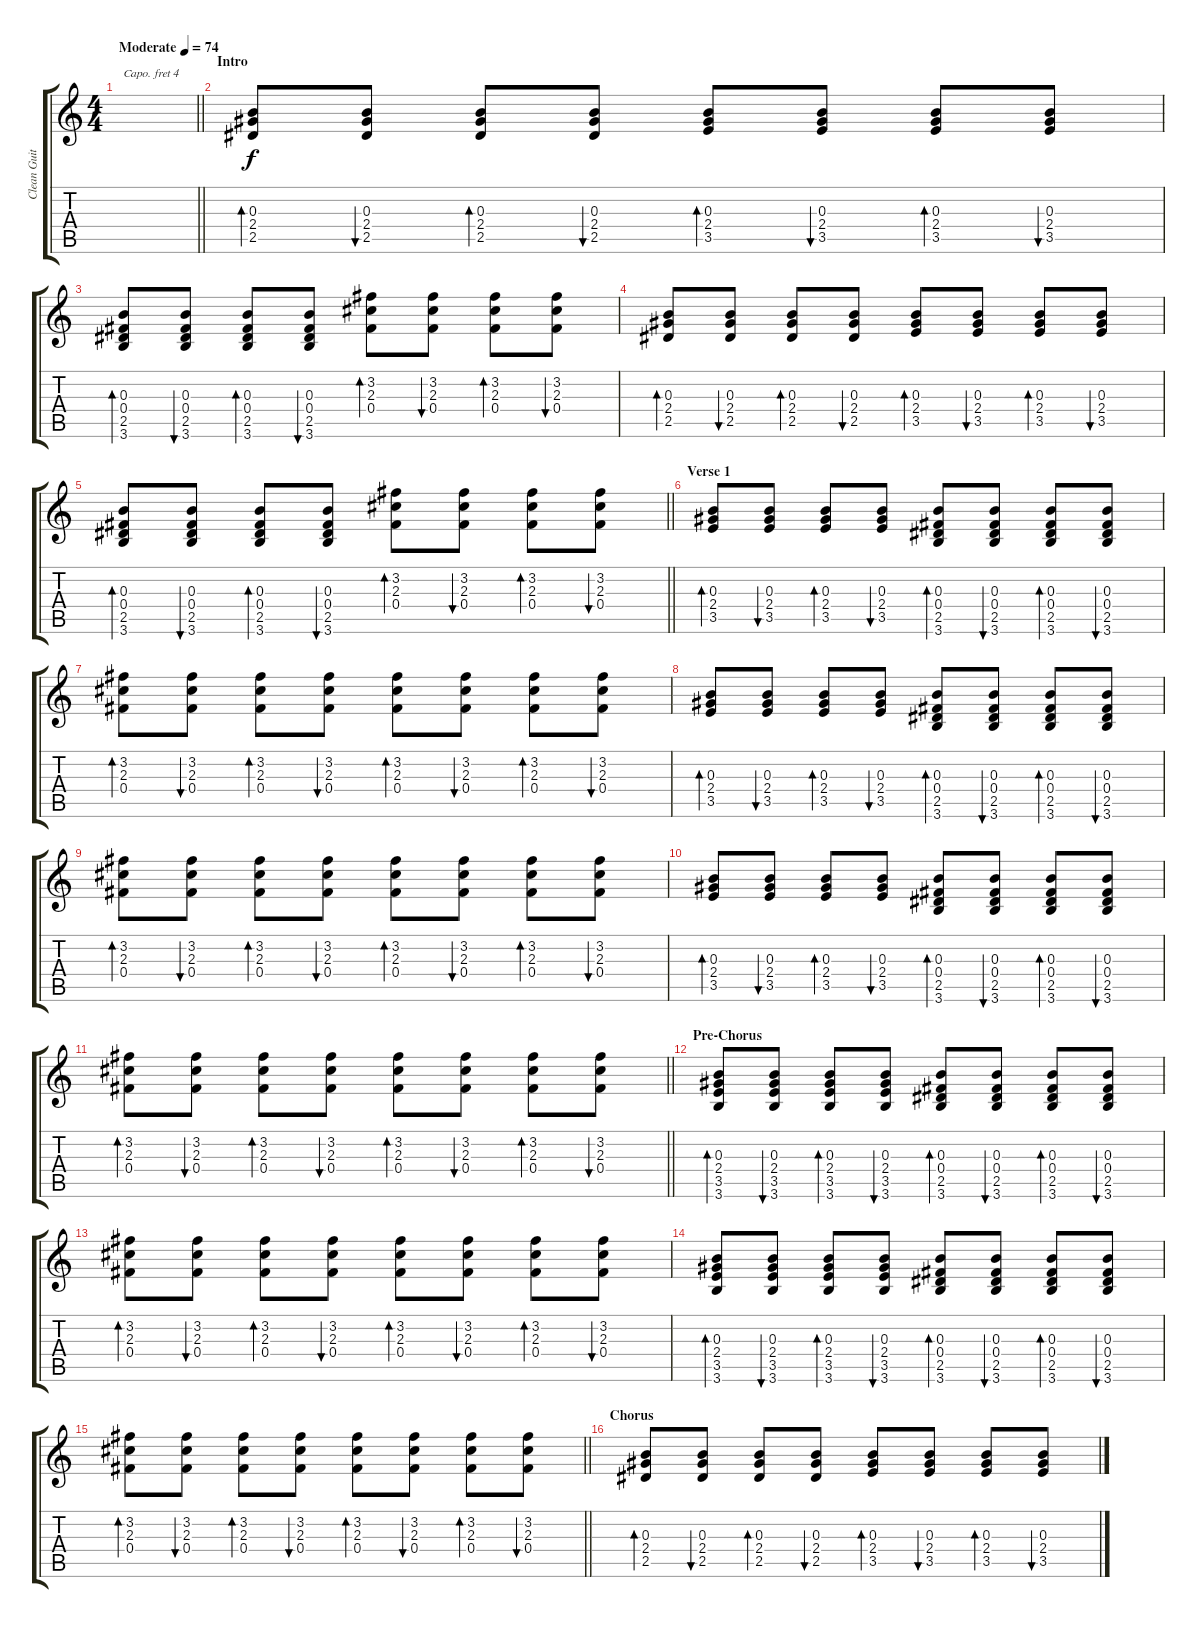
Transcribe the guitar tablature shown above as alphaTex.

\track ("Clean Guitar" "Clean Guit") {instrument electricguitarjazz}
\staff {score tabs}
\capo 4
\tuning (E4 B3 G3 D3 A2 E2) {hide}
\ts (4 4)
\section ("" "")
\tempo (74 "Moderate")
\clef g2
\barLineRight lightlight
\ks c
|
\section ("" "Intro")
(0.3 2.4 2.5).8{bd 30} (0.3 2.4 2.5).8{bu 30} (0.3 2.4 2.5).8{bd 30} (0.3 2.4 2.5).8{bu 30} (0.3 2.4 3.5).8{bd 30} (0.3 2.4 3.5).8{bu 30} (0.3 2.4 3.5).8{bd 30} (0.3 2.4 3.5).8{bu 30} |
(0.3 0.4 2.5 3.6).8{bd 30} (0.3 0.4 2.5 3.6).8{bu 30} (0.3 0.4 2.5 3.6).8{bd 30} (0.3 0.4 2.5 3.6).8{bu 30} (3.2 2.3 0.4).8{bd 30} (3.2 2.3 0.4).8{bu 30} (3.2 2.3 0.4).8{bd 30} (3.2 2.3 0.4).8{bu 30} |
(0.3 2.4 2.5).8{bd 30} (0.3 2.4 2.5).8{bu 30} (0.3 2.4 2.5).8{bd 30} (0.3 2.4 2.5).8{bu 30} (0.3 2.4 3.5).8{bd 30} (0.3 2.4 3.5).8{bu 30} (0.3 2.4 3.5).8{bd 30} (0.3 2.4 3.5).8{bu 30} |
\barLineRight lightlight
(0.3 0.4 2.5 3.6).8{bd 30} (0.3 0.4 2.5 3.6).8{bu 30} (0.3 0.4 2.5 3.6).8{bd 30} (0.3 0.4 2.5 3.6).8{bu 30} (3.2 2.3 0.4).8{bd 30} (3.2 2.3 0.4).8{bu 30} (3.2 2.3 0.4).8{bd 30} (3.2 2.3 0.4).8{bu 30} |
\section ("" "Verse 1")
(0.3 2.4 3.5).8{bd 30} (0.3 2.4 3.5).8{bu 30} (0.3 2.4 3.5).8{bd 30} (0.3 2.4 3.5).8{bu 30} (0.3 0.4 2.5 3.6).8{bd 30} (0.3 0.4 2.5 3.6).8{bu 30} (0.3 0.4 2.5 3.6).8{bd 30} (0.3 0.4 2.5 3.6).8{bu 30} |
(3.2 2.3 0.4).8{bd 30} (3.2 2.3 0.4).8{bu 30} (3.2 2.3 0.4).8{bd 30} (3.2 2.3 0.4).8{bu 30} (3.2 2.3 0.4).8{bd 30} (3.2 2.3 0.4).8{bu 30} (3.2 2.3 0.4).8{bd 30} (3.2 2.3 0.4).8{bu 30} |
(0.3 2.4 3.5).8{bd 30} (0.3 2.4 3.5).8{bu 30} (0.3 2.4 3.5).8{bd 30} (0.3 2.4 3.5).8{bu 30} (0.3 0.4 2.5 3.6).8{bd 30} (0.3 0.4 2.5 3.6).8{bu 30} (0.3 0.4 2.5 3.6).8{bd 30} (0.3 0.4 2.5 3.6).8{bu 30} |
(3.2 2.3 0.4).8{bd 30} (3.2 2.3 0.4).8{bu 30} (3.2 2.3 0.4).8{bd 30} (3.2 2.3 0.4).8{bu 30} (3.2 2.3 0.4).8{bd 30} (3.2 2.3 0.4).8{bu 30} (3.2 2.3 0.4).8{bd 30} (3.2 2.3 0.4).8{bu 30} |
(0.3 2.4 3.5).8{bd 30} (0.3 2.4 3.5).8{bu 30} (0.3 2.4 3.5).8{bd 30} (0.3 2.4 3.5).8{bu 30} (0.3 0.4 2.5 3.6).8{bd 30} (0.3 0.4 2.5 3.6).8{bu 30} (0.3 0.4 2.5 3.6).8{bd 30} (0.3 0.4 2.5 3.6).8{bu 30} |
\barLineRight lightlight
(3.2 2.3 0.4).8{bd 30} (3.2 2.3 0.4).8{bu 30} (3.2 2.3 0.4).8{bd 30} (3.2 2.3 0.4).8{bu 30} (3.2 2.3 0.4).8{bd 30} (3.2 2.3 0.4).8{bu 30} (3.2 2.3 0.4).8{bd 30} (3.2 2.3 0.4).8{bu 30} |
\section ("" "Pre-Chorus")
(0.3 2.4 3.5 3.6).8{bd 30} (0.3 2.4 3.5 3.6).8{bu 30} (0.3 2.4 3.5 3.6).8{bd 30} (0.3 2.4 3.5 3.6).8{bu 30} (0.3 0.4 2.5 3.6).8{bd 30} (0.3 0.4 2.5 3.6).8{bu 30} (0.3 0.4 2.5 3.6).8{bd 30} (0.3 0.4 2.5 3.6).8{bu 30} |
(3.2 2.3 0.4).8{bd 30} (3.2 2.3 0.4).8{bu 30} (3.2 2.3 0.4).8{bd 30} (3.2 2.3 0.4).8{bu 30} (3.2 2.3 0.4).8{bd 30} (3.2 2.3 0.4).8{bu 30} (3.2 2.3 0.4).8{bd 30} (3.2 2.3 0.4).8{bu 30} |
(0.3 2.4 3.5 3.6).8{bd 30} (0.3 2.4 3.5 3.6).8{bu 30} (0.3 2.4 3.5 3.6).8{bd 30} (0.3 2.4 3.5 3.6).8{bu 30} (0.3 0.4 2.5 3.6).8{bd 30} (0.3 0.4 2.5 3.6).8{bu 30} (0.3 0.4 2.5 3.6).8{bd 30} (0.3 0.4 2.5 3.6).8{bu 30} |
\barLineRight lightlight
(3.2 2.3 0.4).8{bd 30} (3.2 2.3 0.4).8{bu 30} (3.2 2.3 0.4).8{bd 30} (3.2 2.3 0.4).8{bu 30} (3.2 2.3 0.4).8{bd 30} (3.2 2.3 0.4).8{bu 30} (3.2 2.3 0.4).8{bd 30} (3.2 2.3 0.4).8{bu 30} |
\section ("" "Chorus")
(0.3 2.4 2.5).8{bd 30} (0.3 2.4 2.5).8{bu 30} (0.3 2.4 2.5).8{bd 30} (0.3 2.4 2.5).8{bu 30} (0.3 2.4 3.5).8{bd 30} (0.3 2.4 3.5).8{bu 30} (0.3 2.4 3.5).8{bd 30} (0.3 2.4 3.5).8{bu 30}
